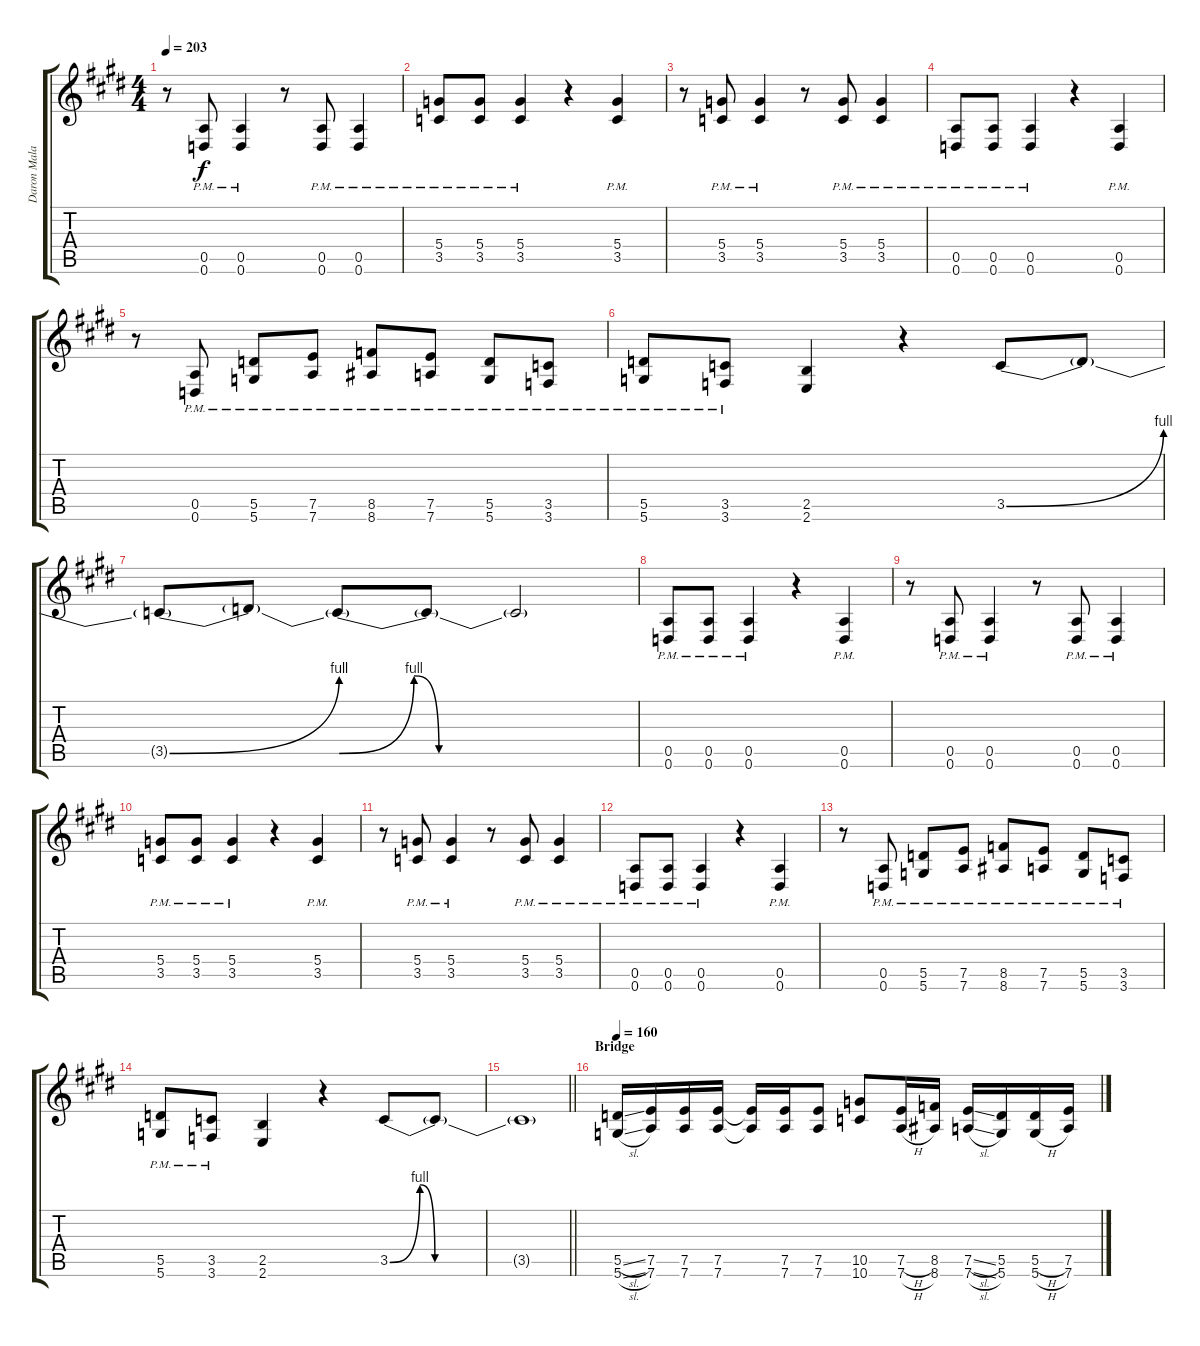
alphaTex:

\track ("Daron Malakian [Guitar 2]" "Daron Mala") {instrument distortionguitar}
\staff {score tabs}
\tuning (E4 B3 G3 D3 A2 D2) {hide}
\ts (4 4)
\tempo 203
\clef g2
\ks c#minor
r.8{dy f} (0.5{pm} 0.6{pm}).8 (0.5{pm} 0.6{pm}).4 r.8 (0.5{pm} 0.6{pm}).8 (0.5{pm} 0.6{pm}).4 |
(5.4{pm} 3.5{pm}).8 (5.4{pm} 3.5{pm}).8 (5.4{pm} 3.5{pm}).4 r.4 (5.4{pm} 3.5{pm}).4 |
r.8 (5.4{pm} 3.5{pm}).8 (5.4{pm} 3.5{pm}).4 r.8 (5.4{pm} 3.5{pm}).8 (5.4{pm} 3.5{pm}).4 |
(0.5{pm} 0.6{pm}).8 (0.5{pm} 0.6{pm}).8 (0.5{pm} 0.6{pm}).4 r.4 (0.5{pm} 0.6{pm}).4 |
r.8 (0.5{pm} 0.6{pm}).8 (5.5{pm} 5.6{pm}).8 (7.5{pm} 7.6{pm}).8 (8.5{pm} 8.6{pm}).8 (7.5{pm} 7.6{pm}).8 (5.5{pm} 5.6{pm}).8 (3.5{pm} 3.6{pm}).8 |
(5.5{pm} 5.6{pm}).8 (3.5{pm} 3.6{pm}).8 (2.5 2.6).4 r.4 3.5{be (bend 0 0 60 4)}.8 3.5{t}.8 |
3.5{be (bend 0 0 60 4) t}.8 3.5{t}.8 3.5{be (custom 0 0 15 4 20 0 60 0) t}.8 3.5{t}.8 3.5{t}.2 |
(0.5{pm} 0.6{pm}).8 (0.5{pm} 0.6{pm}).8 (0.5{pm} 0.6{pm}).4 r.4 (0.5{pm} 0.6{pm}).4 |
r.8 (0.5{pm} 0.6{pm}).8 (0.5{pm} 0.6{pm}).4 r.8 (0.5{pm} 0.6{pm}).8 (0.5{pm} 0.6{pm}).4 |
(5.4{pm} 3.5{pm}).8 (5.4{pm} 3.5{pm}).8 (5.4{pm} 3.5{pm}).4 r.4 (5.4{pm} 3.5{pm}).4 |
r.8 (5.4{pm} 3.5{pm}).8 (5.4{pm} 3.5{pm}).4 r.8 (5.4{pm} 3.5{pm}).8 (5.4{pm} 3.5{pm}).4 |
(0.5{pm} 0.6{pm}).8 (0.5{pm} 0.6{pm}).8 (0.5{pm} 0.6{pm}).4 r.4 (0.5{pm} 0.6{pm}).4 |
r.8 (0.5{pm} 0.6{pm}).8 (5.5{pm} 5.6{pm}).8 (7.5{pm} 7.6{pm}).8 (8.5{pm} 8.6{pm}).8 (7.5{pm} 7.6{pm}).8 (5.5{pm} 5.6{pm}).8 (3.5{pm} 3.6{pm}).8 |
(5.5{pm} 5.6{pm}).8 (3.5{pm} 3.6{pm}).8 (2.5 2.6).4 r.4 3.5{be (custom 0 0 10 4 15 0 60 0)}.8 3.5{t}.8 |
\barLineRight lightlight
3.5{t}.1 |
\section ("" "Bridge")
\tempo 160
(5.5{sl} 5.6{sl}).16 (7.5 7.6).16 (7.5 7.6).16 (7.5 7.6).16 (7.5{t} 7.6{t}).16 (7.5 7.6).16 (7.5 7.6).8 (10.5 10.6).8 (7.5{h} 7.6{h}).16 (8.5 8.6).16 (7.5{sl} 7.6{sl}).16 (5.5 5.6).16 (5.5{h} 5.6{h}).16 (7.5 7.6).16
